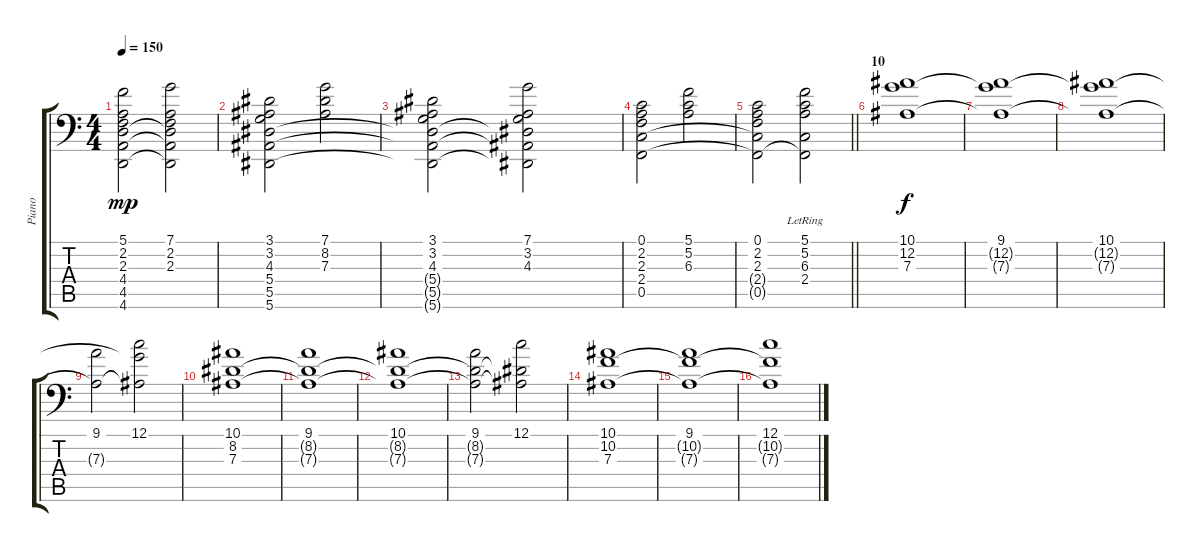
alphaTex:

\track ("Piano" "Piano") {instrument acousticgrandpiano}
\staff {score tabs}
\tuning (C4 G3 Eb3 Bb2 F2 Bb1) {hide}
\ts (4 4)
\tempo 150
\clef f4
\ks c
(5.1 2.2 2.3 4.4{t} 4.5{t} 4.6{t}).2{dy mp} (7.1 2.2 2.3 4.4{t} 4.5{t} 4.6{t}).2 |
(3.1 3.2 4.3 5.4 5.5 5.6).2 (7.1 8.2 7.3).2 |
(3.1 3.2 4.3 5.4{t} 5.5{t} 5.6{t}).2 (7.1 3.2 4.3 5.4{t} 5.5{t} 5.6{t}).2 |
(0.1 2.2 2.3 2.4 0.5).2 (5.1 5.2 6.3).2 |
\barLineRight lightlight
(0.1 2.2 2.3 2.4{t} 0.5{t}).2 (5.1{lr} 5.2 6.3{lr} 2.4{lr} 0.5{t}).2 |
\section ("" "10")
(10.1 12.2 7.3).1{dy f} |
(9.1 12.2{t} 7.3{t}).1 |
(10.1 12.2{t} 7.3{t}).1 |
(9.1 7.3{t}).2 (12.1 12.2{t} 7.3{t}).2 |
(10.1 8.2 7.3).1 |
(9.1 8.2{t} 7.3{t}).1 |
(10.1 8.2{t} 7.3{t}).1 |
(9.1 8.2{t} 7.3{t}).2 (12.1 8.2{t} 7.3{t}).2 |
(10.1 10.2 7.3).1 |
(9.1 10.2{t} 7.3{t}).1 |
(12.1 10.2{t} 7.3{t}).1
